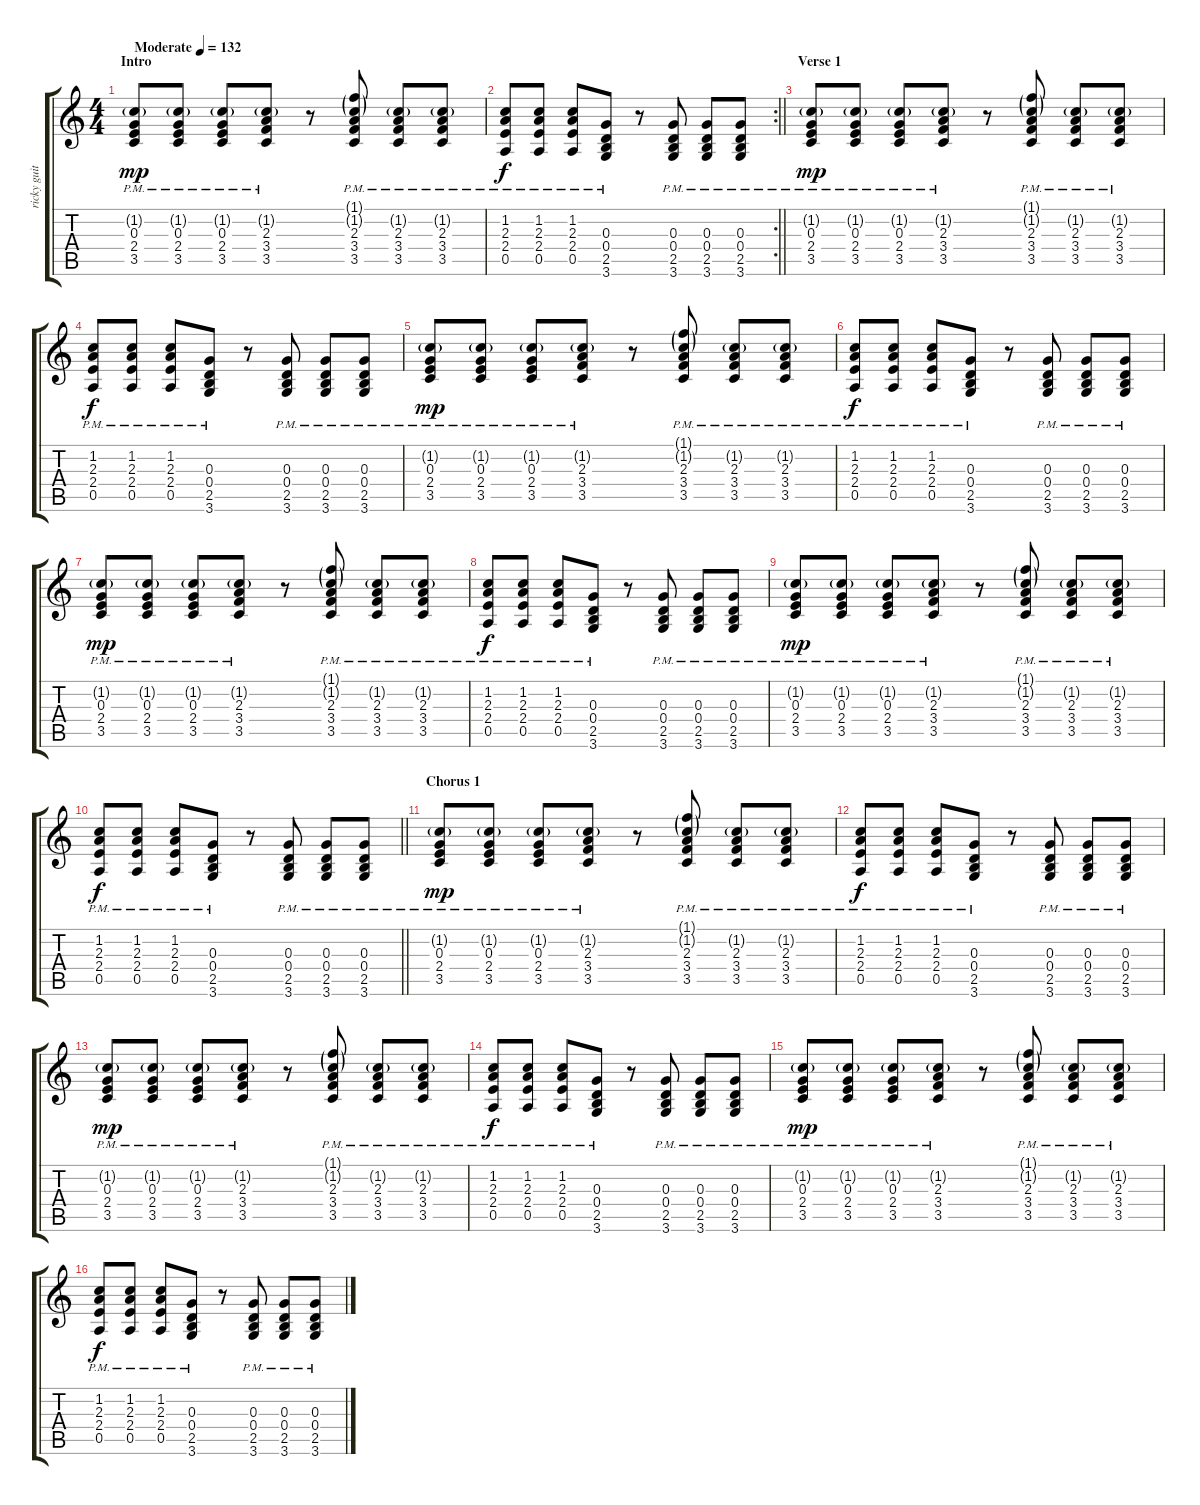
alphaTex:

\track ("ricky guitar 1" "ricky guit") {instrument acousticguitarnylon}
\staff {score tabs}
\tuning (E4 B3 G3 D3 A2 E2) {hide}
\ts (4 4)
\section ("" "Intro")
\tempo (132 "Moderate")
\clef g2
\ks c
(1.2{g} 0.3{pm} 2.4{pm} 3.5{pm}).8{dy mp instrument acousticguitarnylon} (1.2{g} 0.3{pm} 2.4{pm} 3.5{pm}).8 (1.2{g} 0.3{pm} 2.4{pm} 3.5{pm}).8 (1.2{g} 2.3{pm} 3.4{pm} 3.5{pm}).8 r.8 (1.1{g} 1.2{g} 2.3{pm} 3.4{pm} 3.5{pm}).8 (1.2{g} 2.3{pm} 3.4{pm} 3.5{pm}).8 (1.2{g} 2.3{pm} 3.4{pm} 3.5{pm}).8 |
\rc 2
\barLineRight lightlight
(1.2{pm} 2.3{pm} 2.4{pm} 0.5{pm}).8{dy f} (1.2{pm} 2.3{pm} 2.4{pm} 0.5{pm}).8 (1.2{pm} 2.3{pm} 2.4{pm} 0.5{pm}).8 (0.3{pm} 0.4{pm} 2.5{pm} 3.6{pm}).8 r.8 (0.3{pm} 0.4{pm} 2.5{pm} 3.6{pm}).8 (0.3{pm} 0.4{pm} 2.5{pm} 3.6{pm}).8 (0.3{pm} 0.4{pm} 2.5{pm} 3.6{pm}).8 |
\section ("" "Verse 1")
(1.2{g} 0.3{pm} 2.4{pm} 3.5{pm}).8{dy mp} (1.2{g} 0.3{pm} 2.4{pm} 3.5{pm}).8 (1.2{g} 0.3{pm} 2.4{pm} 3.5{pm}).8 (1.2{g} 2.3{pm} 3.4{pm} 3.5{pm}).8 r.8 (1.1{g} 1.2{g} 2.3{pm} 3.4{pm} 3.5{pm}).8 (1.2{g} 2.3{pm} 3.4{pm} 3.5{pm}).8 (1.2{g} 2.3{pm} 3.4{pm} 3.5{pm}).8 |
(1.2{pm} 2.3{pm} 2.4{pm} 0.5{pm}).8{dy f} (1.2{pm} 2.3{pm} 2.4{pm} 0.5{pm}).8 (1.2{pm} 2.3{pm} 2.4{pm} 0.5{pm}).8 (0.3{pm} 0.4{pm} 2.5{pm} 3.6{pm}).8 r.8 (0.3{pm} 0.4{pm} 2.5{pm} 3.6{pm}).8 (0.3{pm} 0.4{pm} 2.5{pm} 3.6{pm}).8 (0.3{pm} 0.4{pm} 2.5{pm} 3.6{pm}).8 |
(1.2{g} 0.3{pm} 2.4{pm} 3.5{pm}).8{dy mp} (1.2{g} 0.3{pm} 2.4{pm} 3.5{pm}).8 (1.2{g} 0.3{pm} 2.4{pm} 3.5{pm}).8 (1.2{g} 2.3{pm} 3.4{pm} 3.5{pm}).8 r.8 (1.1{g} 1.2{g} 2.3{pm} 3.4{pm} 3.5{pm}).8 (1.2{g} 2.3{pm} 3.4{pm} 3.5{pm}).8 (1.2{g} 2.3{pm} 3.4{pm} 3.5{pm}).8 |
(1.2{pm} 2.3{pm} 2.4{pm} 0.5{pm}).8{dy f} (1.2{pm} 2.3{pm} 2.4{pm} 0.5{pm}).8 (1.2{pm} 2.3{pm} 2.4{pm} 0.5{pm}).8 (0.3{pm} 0.4{pm} 2.5{pm} 3.6{pm}).8 r.8 (0.3{pm} 0.4{pm} 2.5{pm} 3.6{pm}).8 (0.3{pm} 0.4{pm} 2.5{pm} 3.6{pm}).8 (0.3{pm} 0.4{pm} 2.5{pm} 3.6{pm}).8 |
(1.2{g} 0.3{pm} 2.4{pm} 3.5{pm}).8{dy mp} (1.2{g} 0.3{pm} 2.4{pm} 3.5{pm}).8 (1.2{g} 0.3{pm} 2.4{pm} 3.5{pm}).8 (1.2{g} 2.3{pm} 3.4{pm} 3.5{pm}).8 r.8 (1.1{g} 1.2{g} 2.3{pm} 3.4{pm} 3.5{pm}).8 (1.2{g} 2.3{pm} 3.4{pm} 3.5{pm}).8 (1.2{g} 2.3{pm} 3.4{pm} 3.5{pm}).8 |
(1.2{pm} 2.3{pm} 2.4{pm} 0.5{pm}).8{dy f} (1.2{pm} 2.3{pm} 2.4{pm} 0.5{pm}).8 (1.2{pm} 2.3{pm} 2.4{pm} 0.5{pm}).8 (0.3{pm} 0.4{pm} 2.5{pm} 3.6{pm}).8 r.8 (0.3{pm} 0.4{pm} 2.5{pm} 3.6{pm}).8 (0.3{pm} 0.4{pm} 2.5{pm} 3.6{pm}).8 (0.3{pm} 0.4{pm} 2.5{pm} 3.6{pm}).8 |
(1.2{g} 0.3{pm} 2.4{pm} 3.5{pm}).8{dy mp} (1.2{g} 0.3{pm} 2.4{pm} 3.5{pm}).8 (1.2{g} 0.3{pm} 2.4{pm} 3.5{pm}).8 (1.2{g} 2.3{pm} 3.4{pm} 3.5{pm}).8 r.8 (1.1{g} 1.2{g} 2.3{pm} 3.4{pm} 3.5{pm}).8 (1.2{g} 2.3{pm} 3.4{pm} 3.5{pm}).8 (1.2{g} 2.3{pm} 3.4{pm} 3.5{pm}).8 |
\barLineRight lightlight
(1.2{pm} 2.3{pm} 2.4{pm} 0.5{pm}).8{dy f} (1.2{pm} 2.3{pm} 2.4{pm} 0.5{pm}).8 (1.2{pm} 2.3{pm} 2.4{pm} 0.5{pm}).8 (0.3{pm} 0.4{pm} 2.5{pm} 3.6{pm}).8 r.8 (0.3{pm} 0.4{pm} 2.5{pm} 3.6{pm}).8 (0.3{pm} 0.4{pm} 2.5{pm} 3.6{pm}).8 (0.3{pm} 0.4{pm} 2.5{pm} 3.6{pm}).8 |
\section ("" "Chorus 1")
(1.2{g} 0.3{pm} 2.4{pm} 3.5{pm}).8{dy mp} (1.2{g} 0.3{pm} 2.4{pm} 3.5{pm}).8 (1.2{g} 0.3{pm} 2.4{pm} 3.5{pm}).8 (1.2{g} 2.3{pm} 3.4{pm} 3.5{pm}).8 r.8 (1.1{g} 1.2{g} 2.3{pm} 3.4{pm} 3.5{pm}).8 (1.2{g} 2.3{pm} 3.4{pm} 3.5{pm}).8 (1.2{g} 2.3{pm} 3.4{pm} 3.5{pm}).8 |
(1.2{pm} 2.3{pm} 2.4{pm} 0.5{pm}).8{dy f} (1.2{pm} 2.3{pm} 2.4{pm} 0.5{pm}).8 (1.2{pm} 2.3{pm} 2.4{pm} 0.5{pm}).8 (0.3{pm} 0.4{pm} 2.5{pm} 3.6{pm}).8 r.8 (0.3{pm} 0.4{pm} 2.5{pm} 3.6{pm}).8 (0.3{pm} 0.4{pm} 2.5{pm} 3.6{pm}).8 (0.3{pm} 0.4{pm} 2.5{pm} 3.6{pm}).8 |
(1.2{g} 0.3{pm} 2.4{pm} 3.5{pm}).8{dy mp} (1.2{g} 0.3{pm} 2.4{pm} 3.5{pm}).8 (1.2{g} 0.3{pm} 2.4{pm} 3.5{pm}).8 (1.2{g} 2.3{pm} 3.4{pm} 3.5{pm}).8 r.8 (1.1{g} 1.2{g} 2.3{pm} 3.4{pm} 3.5{pm}).8 (1.2{g} 2.3{pm} 3.4{pm} 3.5{pm}).8 (1.2{g} 2.3{pm} 3.4{pm} 3.5{pm}).8 |
(1.2{pm} 2.3{pm} 2.4{pm} 0.5{pm}).8{dy f} (1.2{pm} 2.3{pm} 2.4{pm} 0.5{pm}).8 (1.2{pm} 2.3{pm} 2.4{pm} 0.5{pm}).8 (0.3{pm} 0.4{pm} 2.5{pm} 3.6{pm}).8 r.8 (0.3{pm} 0.4{pm} 2.5{pm} 3.6{pm}).8 (0.3{pm} 0.4{pm} 2.5{pm} 3.6{pm}).8 (0.3{pm} 0.4{pm} 2.5{pm} 3.6{pm}).8 |
(1.2{g} 0.3{pm} 2.4{pm} 3.5{pm}).8{dy mp} (1.2{g} 0.3{pm} 2.4{pm} 3.5{pm}).8 (1.2{g} 0.3{pm} 2.4{pm} 3.5{pm}).8 (1.2{g} 2.3{pm} 3.4{pm} 3.5{pm}).8 r.8 (1.1{g} 1.2{g} 2.3{pm} 3.4{pm} 3.5{pm}).8 (1.2{g} 2.3{pm} 3.4{pm} 3.5{pm}).8 (1.2{g} 2.3{pm} 3.4{pm} 3.5{pm}).8 |
(1.2{pm} 2.3{pm} 2.4{pm} 0.5{pm}).8{dy f} (1.2{pm} 2.3{pm} 2.4{pm} 0.5{pm}).8 (1.2{pm} 2.3{pm} 2.4{pm} 0.5{pm}).8 (0.3{pm} 0.4{pm} 2.5{pm} 3.6{pm}).8 r.8 (0.3{pm} 0.4{pm} 2.5{pm} 3.6{pm}).8 (0.3{pm} 0.4{pm} 2.5{pm} 3.6{pm}).8 (0.3{pm} 0.4{pm} 2.5{pm} 3.6{pm}).8
